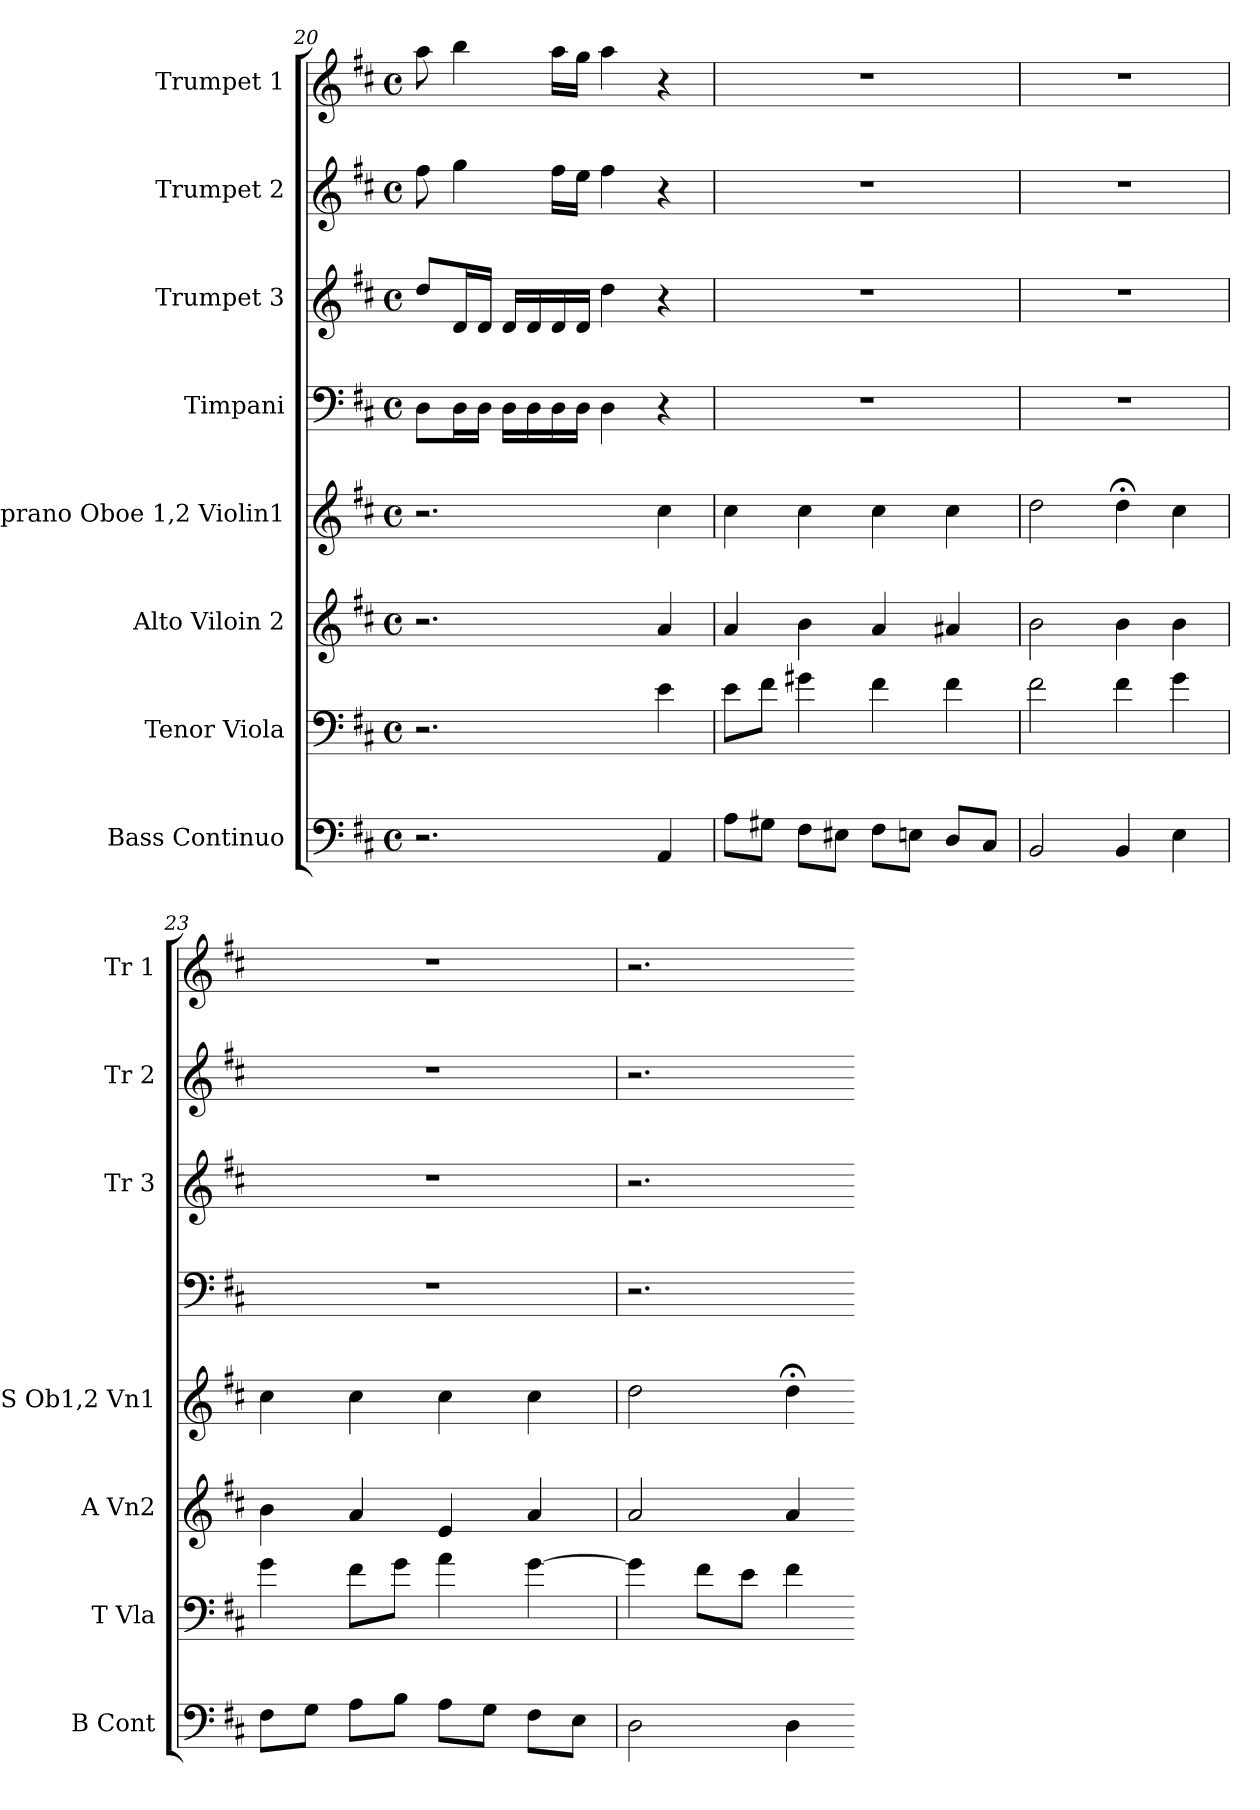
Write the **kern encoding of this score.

**kern	**kern	**kern	**kern	**kern	**kern	**kern	**kern
*part8	*part7	*part6	*part5	*part4	*part3	*part2	*part1
*staff8	*staff7	*staff6	*staff5	*staff4	*staff3	*staff2	*staff1
*I"Bass Continuo	*I"Tenor Viola	*I"Alto Viloin 2	*I"Soprano Oboe 1,2 Violin1	*I"Timpani	*I"Trumpet 3	*I"Trumpet 2	*I"Trumpet 1
*I'B Cont	*I'T Vla	*I'A Vn2	*I'S Ob1,2 Vn1	*	*I'Tr 3	*I'Tr 2	*I'Tr 1
!!LO:PB:g=z
*clefF4	*clefF4	*clefG2	*clefG2	*clefF4	*clefG2	*clefG2	*clefG2
*k[f#c#]	*k[f#c#]	*k[f#c#]	*k[f#c#]	*k[f#c#]	*k[f#c#]	*k[f#c#]	*k[f#c#]
*D:	*D:	*D:	*D:	*D:	*D:	*D:	*D:
*M4/4	*M4/4	*M4/4	*M4/4	*M4/4	*M4/4	*M4/4	*M4/4
*met(c)	*met(c)	*met(c)	*met(c)	*met(c)	*met(c)	*met(c)	*met(c)
=20	=20	=20	=20	=20	=20	=20	=20
2.r	2.r	2.r	2.r	8D\L	8dd/L	8ff#\	8aa\
.	.	.	.	16D\L	16d/L	4gg\	4bb\
.	.	.	.	16D\JJ	16d/JJ	.	.
.	.	.	.	16D\LL	16d/LL	.	.
.	.	.	.	16D\	16d/	.	.
.	.	.	.	16D\	16d/	16ff#\LL	16aa\LL
.	.	.	.	16D\JJ	16d/JJ	16ee\JJ	16gg\JJ
.	.	.	.	4D\	4dd\	4ff#\	4aa\
4AA/	4e\	4a/	4cc#\	4r	4r	4r	4r
=21	=21	=21	=21	=21	=21	=21	=21
8A\L	8e\L	4a/	4cc#\	1r	1r	1r	1r
8G#X\J	8f#\J	.	.	.	.	.	.
8F#\L	4g#X\	4b\	4cc#\	.	.	.	.
8E#X\J	.	.	.	.	.	.	.
8F#\L	4f#\	4a/	4cc#\	.	.	.	.
8En\J	.	.	.	.	.	.	.
8D/L	4f#\	4a#X/	4cc#\	.	.	.	.
8C#/J	.	.	.	.	.	.	.
=22	=22	=22	=22	=22	=22	=22	=22
2BB/	2f#\	2b\	2dd\	1r	1r	1r	1r
4BB/	4f#\	4b\	4dd;<\	.	.	.	.
4E\	4g\	4b\	4cc#\	.	.	.	.
=23	=23	=23	=23	=23	=23	=23	=23
8F#\L	4g\	4b\	4cc#\	1r	1r	1r	1r
8G\J	.	.	.	.	.	.	.
8A\L	8f#\L	4a/	4cc#\	.	.	.	.
8B\J	8g\J	.	.	.	.	.	.
8A\L	4a\	4e/	4cc#\	.	.	.	.
8G\J	.	.	.	.	.	.	.
8F#\L	[4g\	4a/	4cc#\	.	.	.	.
8E\J	.	.	.	.	.	.	.
=24	=24	=24	=24	=24	=24	=24	=24
2D\	4g\]	2a/	2dd\	2.r	2.r	2.r	2.r
.	8f#\L	.	.	.	.	.	.
.	8e\J	.	.	.	.	.	.
4D\	4f#\	4a/	4dd;<\	.	.	.	.
=-	=-	=-	=-	=-	=-	=-	=-
*-	*-	*-	*-	*-	*-	*-	*-
